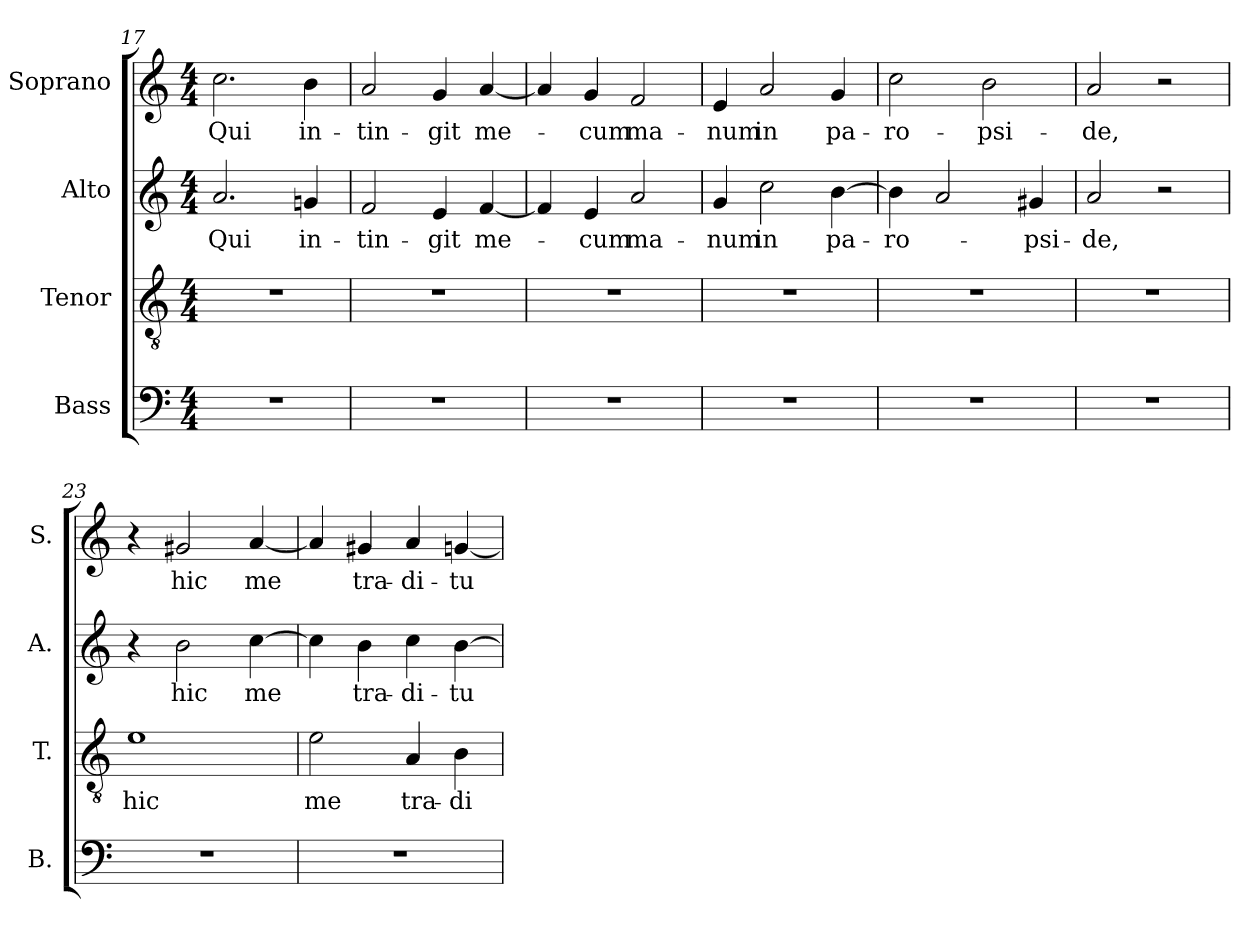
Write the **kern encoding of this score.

**kern	**kern	**text	**kern	**text	**kern	**text
*part4	*part3	*part3	*part2	*part2	*part1	*part1
*staff4	*staff3	*staff3	*staff2	*staff2	*staff1	*staff1
*I"Bass	*I"Tenor	*	*I"Alto	*	*I"Soprano	*
*I'B.	*I'T.	*	*I'A.	*	*I'S.	*
*clefF4	*clefGv2	*	*clefG2	*	*clefG2	*
*	*ITrd7c12	*	*	*	*	*
*k[]	*k[]	*	*k[]	*	*k[]	*
*C:	*C:	*	*C:	*	*C:	*
*M4/4	*M4/4	*	*M4/4	*	*M4/4	*
=17	=17	=17	=17	=17	=17	=17
!	!	!	!	!LO:LY:b:color=#000000	!	!
!	!	!	!	!	!	!LO:LY:b:color=#000000
1r	1r	.	2.ai/	Qui	2.cci\	Qui
!	!	!	!	!LO:LY:b:color=#000000	!	!
!	!	!	!	!	!	!LO:LY:b:color=#000000
.	.	.	4gni/	in-	4bi\	in-
=18	=18	=18	=18	=18	=18	=18
!	!	!	!	!LO:LY:b:color=#000000	!	!
!	!	!	!	!	!	!LO:LY:b:color=#000000
1r	1r	.	2fi/	-tin-	2ai/	-tin-
!	!	!	!	!LO:LY:b:color=#000000	!	!
!	!	!	!	!	!	!LO:LY:b:color=#000000
.	.	.	4ei/	-git	4gi/	-git
!	!	!	!	!LO:LY:b:color=#000000	!	!
!	!	!	!	!	!	!LO:LY:b:color=#000000
.	.	.	[4fi/	me-	[4ai/	me-
=19	=19	=19	=19	=19	=19	=19
1r	1r	.	4fi/]	.	4ai/]	.
!	!	!	!	!LO:LY:b:color=#000000	!	!
!	!	!	!	!	!	!LO:LY:b:color=#000000
.	.	.	4ei/	-cum	4gi/	-cum
!	!	!	!	!LO:LY:b:color=#000000	!	!
!	!	!	!	!	!	!LO:LY:b:color=#000000
.	.	.	2ai/	ma-	2fi/	ma-
=20	=20	=20	=20	=20	=20	=20
!	!	!	!	!LO:LY:b:color=#000000	!	!
!	!	!	!	!	!	!LO:LY:b:color=#000000
1r	1r	.	4gi/	-num	4ei/	-num
!	!	!	!	!LO:LY:b:color=#000000	!	!
!	!	!	!	!	!	!LO:LY:b:color=#000000
.	.	.	2cci\	in	2ai/	in
!	!	!	!	!LO:LY:b:color=#000000	!	!
!	!	!	!	!	!	!LO:LY:b:color=#000000
.	.	.	[4bi\	pa-	4gi/	pa-
!!LO:LB:g=z
=21	=21	=21	=21	=21	=21	=21
!	!	!	!	!LO:LY:b:color=#000000	!	!
!	!	!	!	!	!	!LO:LY:b:color=#000000
1r	1r	.	4bi\]	-ro-	2cci\	-ro-
.	.	.	2ai/	.	.	.
!	!	!	!	!	!	!LO:LY:b:color=#000000
.	.	.	.	.	2bi\	-psi-
!	!	!	!	!LO:LY:b:color=#000000	!	!
.	.	.	4g#Xi/	-psi-	.	.
=22	=22	=22	=22	=22	=22	=22
!	!	!	!	!LO:LY:b:color=#000000	!	!
!	!	!	!	!	!	!LO:LY:b:color=#000000
1r	1r	.	2ai/	-de,	2ai/	-de,
.	.	.	2r	.	2r	.
=23	=23	=23	=23	=23	=23	=23
!	!	!LO:LY:b:color=#000000	!	!	!	!
1r	1Ei	hic	4r	.	4r	.
!	!	!	!	!LO:LY:b:color=#000000	!	!
!	!	!	!	!	!	!LO:LY:b:color=#000000
.	.	.	2bi\	hic	2g#Xi/	hic
!	!	!	!	!LO:LY:b:color=#000000	!	!
!	!	!	!	!	!	!LO:LY:b:color=#000000
.	.	.	[4cci\	me	[4ai/	me
=24	=24	=24	=24	=24	=24	=24
!	!	!LO:LY:b:color=#000000	!	!	!	!
1r	2Ei\	me	4cci\]	.	4ai/]	.
!	!	!	!	!LO:LY:b:color=#000000	!	!
!	!	!	!	!	!	!LO:LY:b:color=#000000
.	.	.	4bi\	tra-	4g#Xi/	tra-
!	!	!LO:LY:b:color=#000000	!	!	!	!
!	!	!	!	!LO:LY:b:color=#000000	!	!
!	!	!	!	!	!	!LO:LY:b:color=#000000
.	4AAi/	tra-	4cci\	-di-	4ai/	-di-
!	!	!LO:LY:b:color=#000000	!	!	!	!
!	!	!	!	!LO:LY:b:color=#000000	!	!
!	!	!	!	!	!	!LO:LY:b:color=#000000
.	4BBi\	-di-	[4bi\	-tu-	[4gni/	-tu-
=	=	=	=	=	=	=
*-	*-	*-	*-	*-	*-	*-
